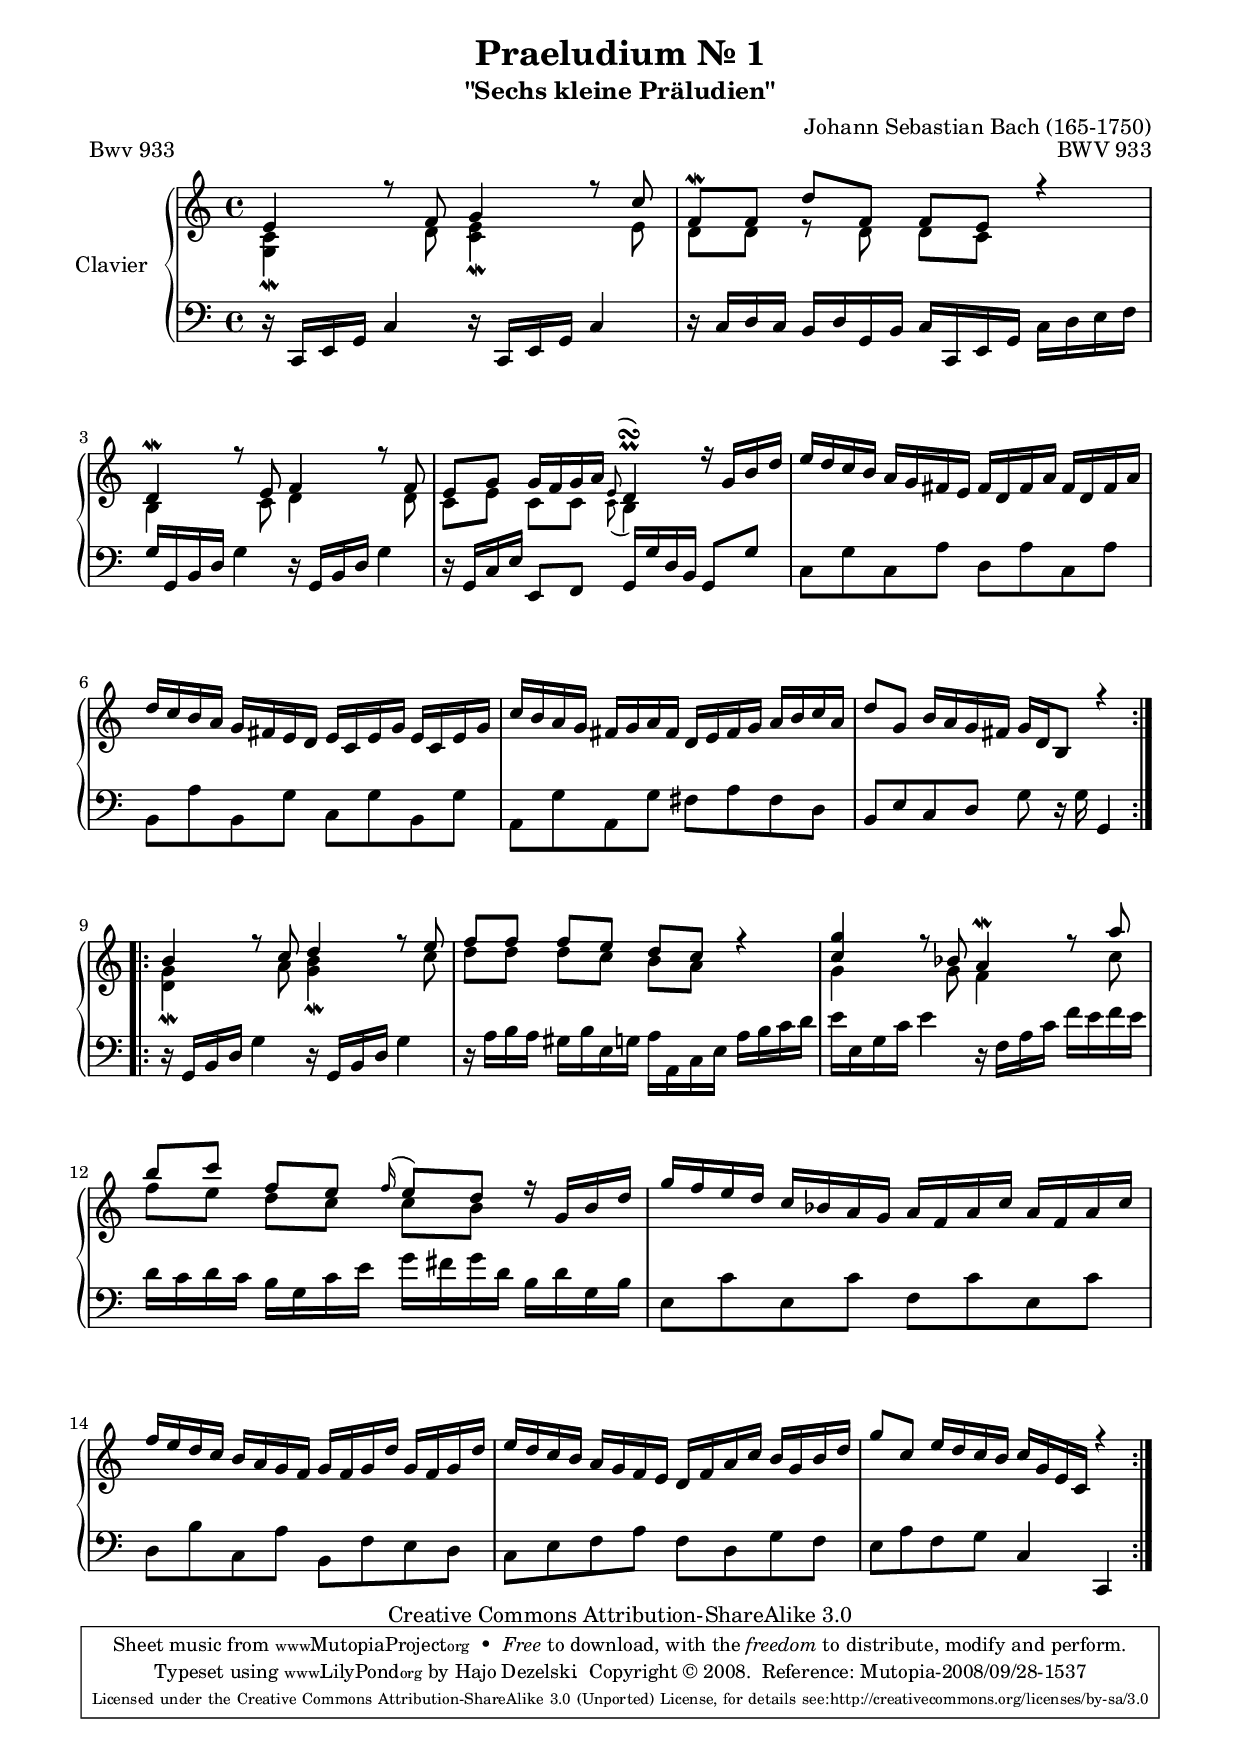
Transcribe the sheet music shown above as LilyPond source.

\version "2.11.57"

\paper {
    page-top-space = #0.0
    %indent = 0.0
    line-width = 18.0\cm
    ragged-bottom = ##f
    ragged-last-bottom = ##f
}

% #(set-default-paper-size "a4")

#(set-global-staff-size 19)

\header {
        title = "Praeludium Nr. 1"
        subtitle = "\"Sechs kleine Präludien\""
        piece = "Bwv 933"
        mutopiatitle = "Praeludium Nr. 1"
        composer = "Johann Sebastian Bach (165-1750)"
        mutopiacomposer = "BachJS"
        opus = "BWV 933"
        date = "1717-1723?"
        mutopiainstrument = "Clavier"
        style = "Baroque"
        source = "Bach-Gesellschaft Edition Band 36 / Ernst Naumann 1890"
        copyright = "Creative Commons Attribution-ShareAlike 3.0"
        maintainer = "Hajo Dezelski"
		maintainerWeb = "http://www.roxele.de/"
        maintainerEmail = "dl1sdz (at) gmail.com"
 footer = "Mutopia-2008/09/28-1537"
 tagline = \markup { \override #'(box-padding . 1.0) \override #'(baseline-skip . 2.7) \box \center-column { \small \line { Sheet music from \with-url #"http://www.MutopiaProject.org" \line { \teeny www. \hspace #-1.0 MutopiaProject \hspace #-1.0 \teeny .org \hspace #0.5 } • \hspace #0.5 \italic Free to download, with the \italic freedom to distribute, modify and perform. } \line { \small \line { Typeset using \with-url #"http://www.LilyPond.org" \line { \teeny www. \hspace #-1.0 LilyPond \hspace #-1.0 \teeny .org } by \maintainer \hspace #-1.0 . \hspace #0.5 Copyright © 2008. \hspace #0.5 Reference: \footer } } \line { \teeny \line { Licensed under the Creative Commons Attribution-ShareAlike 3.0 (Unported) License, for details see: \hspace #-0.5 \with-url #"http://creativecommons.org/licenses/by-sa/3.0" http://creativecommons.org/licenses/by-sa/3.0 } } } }
	}

     sopranoOne =   \relative e' {
		 \repeat volta 2 { 
			 e4 r8 f8 g4 r8 c8 | % 1
			 f,8 \mordent[ f ] d' [ f,] f [ e ] r4 | % 2
			 d4 \mordent r8 e8 f4 r8 f8 | % 3
			 e8 [ g ] g16 [ f g a ] \appoggiatura e8 d4-\prall-\turn r16 g16 [ b d ] | % 4
			 e16 [ d c b ] a [ g fis e ] fis [ d fis a ] fis [ d fis a ] | % 5
			 d16 [ c b a ] g [ fis e d ] e [ c e g ] e [ c e g ] | % 6
			 c16 [ b a g ] fis [ g a fis ] d [ e fis g ] a [ b c a ] | % 7
			 d8 [ g,] b16 [ a g fis ] g [ d b8 ] r4 | % 8
		 }
		 \repeat volta 2 {
			 b'4 r8 c8 d4 r8 e8 | % 9
			 f8 [ f ] f [ e ] d [ c ] r4 | % 10
			 <c g'>4 r8 bes8 a4 \mordent r8 a'8 | % 11
			 b8 [ c ] f, [ e ] \appoggiatura f16 e8 [ d ] r16 g,16 [ b d ] | % 12
			 g16 [ f e d ] c [ bes a g ] a [ f a c ] a [ f a c ] | % 13
			 f16 [ e d c ] b [ a g f ] g [ f g d'] g, [ f g d'] | % 14
			 e16 [ d c b ] a [ g f e ] d [ f a c ] b [ g b d ] | % 15
			 g8 [c, ] e16 [ d c b ] c [ g e c ] r4 | % 16
		 }
	 }

	 sopranoTwo =   \relative g {
		 \repeat volta 2 { 
			 <g c>4-\mordent  s8 d'8 <c e>4 \mordent s8 e8 | % 1
			 d8 [ d ] r8 d8 d [ c ] s4 | % 2
			 b4 s8 c8 d4 s8 d8  | % 3
			 c8 [ e ] c [ c ] \appoggiatura c8 b4 s4  | % 4
			 s1 | % 5
			 s1 | % 6
			 s1 | % 7
			 s1 | % 8
		 }
		 \repeat volta 2 {
			 <d g>4-\mordent s8 a'8 <g b >4 \mordent s8 c8 | % 9
			 d8 [ d] d [ c ] b [ a ] s4 | % 10
			 g4 s8 g8 f4 s8 c'8 | % 11
			 f8 [ e ] d [ c ] c [ b ] s4 | % 12
			 s1 | % 13
			 s1 | % 14
			 s1 | % 15
			 s1 | % 16
		 }
		 
	 }

  soprano = << \sopranoOne \\ \sopranoTwo>>

%%
%% Bass Clef
%% 

bass = \relative c, {
		 \repeat volta 2 { 
			 r16 c16 [ e g ] c4 r16 c,16 [ e g ] c4  | % 1
			 r16 c16 [ d c ] b [ d g, b ] c [ c, e g ] c [ d e f ] | % 2
			 g16 [ g, b d ] g4 r16 g,16 [ b d ] g4 | % 3
			 r16 g,16 [ c e ] e,8 [ f ] g16 [ g' d b ] g8 [ g'] | % 4
			 c,8 [ g' c, a'] d, [ a' c, a'] | % 5
			 b,8 [ a' b, g'] c, [ g' b, g'] | % 6
			 a, [ g' a, g'] fis [ a fis d ] | % 7
			 b8 [ e c d ] g8 r16 g16 g,4 | % 8
		 }
		 \repeat volta 2 {
			 r16 g16 [ b d ] g4 r16 g,16 [ b d ] g4 | % 9
			 r16 a16 [ b a ] gis16 [ b e, g ] a [ a, c e ] a [ b c d ] | % 10
			 e16 [ e, g c ] e4  r16 f,16 [ a c ] f [ e f e ] | % 11
			 d16 [c d c ] b [ g c e] g [ fis g d ] b [ d g, b ] | % 12
			 e,8 [ c' e, c'] f, [ c' e, c'] | % 13
			 d,8 [ b' c, a'] b,8 [ f' e d ] | % 14
			 c8 [ e f a ] f [ d g f ] | % 15
			 e8 [ a f g ] c,4 c, | % 16
		 }

}


%% Merge score - Piano staff

\score {
    \context PianoStaff <<
        \set PianoStaff.instrumentName = "Clavier  "
        \set PianoStaff.midiInstrument = "harpsichord"
        \new Staff = "upper" { \clef "treble" \key c \major \time 4/4 \soprano  }
        \new Staff = "lower"  { \clef "bass" \key c \major \time 4/4 \bass }
    >>
    \layout{  }
    \midi { }

}
